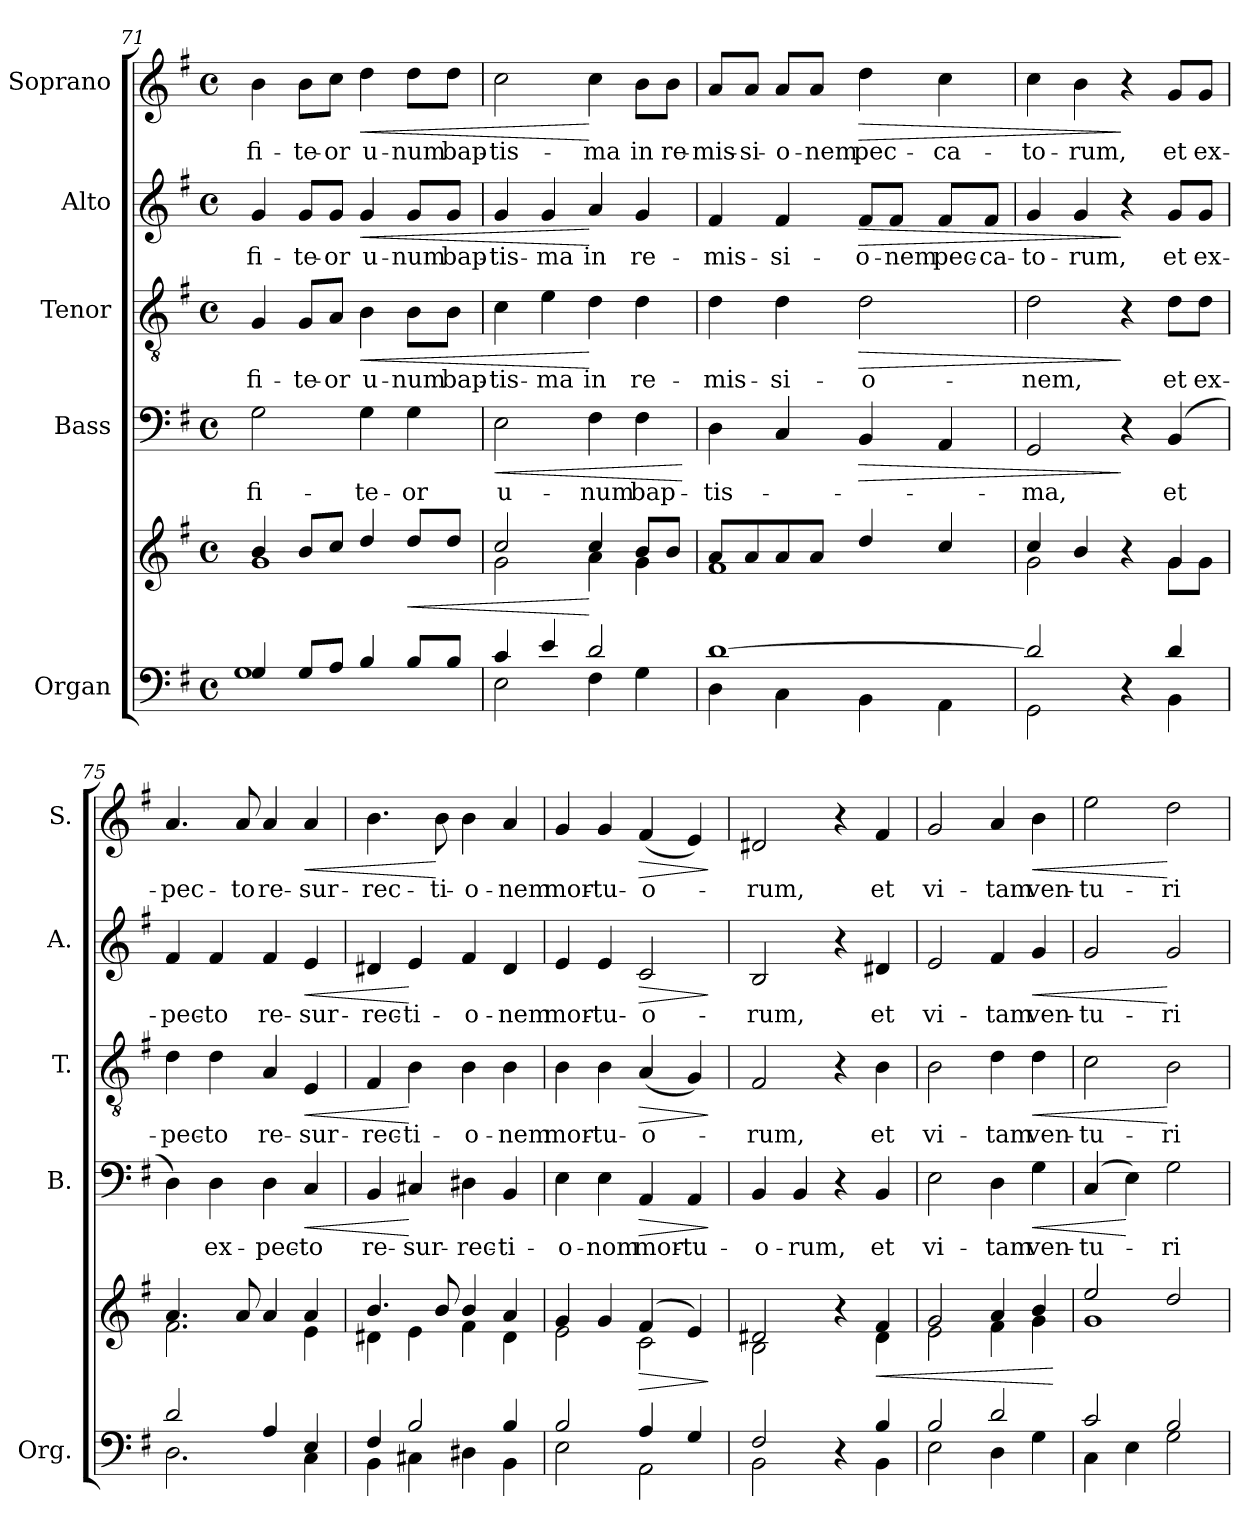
**kern	**kern	**dynam	**kern	**text	**dynam	**kern	**text	**dynam	**kern	**text	**dynam	**kern	**text	**dynam
*part5	*part5	*part5	*part4	*part4	*part4	*part3	*part3	*part3	*part2	*part2	*part2	*part1	*part1	*part1
*staff6	*staff5	*staff5/6	*staff4	*staff4	*staff4	*staff3	*staff3	*staff3	*staff2	*staff2	*staff2	*staff1	*staff1	*staff1
*I"Organ	*	*	*I"Bass	*	*	*I"Tenor	*	*	*I"Alto	*	*	*I"Soprano	*	*
*I'Org.	*	*	*I'B.	*	*	*I'T.	*	*	*I'A.	*	*	*I'S.	*	*
!!LO:LB:g=z
*clefF4	*clefG2	*	*clefF4	*	*	*clefGv2	*	*	*clefG2	*	*	*clefG2	*	*
*k[f#]	*k[f#]	*	*k[f#]	*	*	*k[f#]	*	*	*k[f#]	*	*	*k[f#]	*	*
*G:	*G:	*	*G:	*	*	*G:	*	*	*G:	*	*	*G:	*	*
*M4/4	*M4/4	*	*M4/4	*	*	*M4/4	*	*	*M4/4	*	*	*M4/4	*	*
*met(c)	*met(c)	*	*met(c)	*	*	*met(c)	*	*	*met(c)	*	*	*met(c)	*	*
=71	=71	=71	=71	=71	=71	=71	=71	=71	=71	=71	=71	=71	=71	=71
*^	*^	*	*	*	*	*	*	*	*	*	*	*	*	*
!	!	!	!	!	!	!LO:LY:b	!	!	!LO:LY:b	!	!	!LO:LY:b	!	!	!LO:LY:b	!
4G/	1G	4b/	1g	.	2G\	-fi-	.	4G/	-fi-	.	4g/	-fi-	.	4b\	-fi-	.
!	!	!	!	!	!	!	!	!	!LO:LY:b	!	!	!LO:LY:b	!	!	!LO:LY:b	!
8G/L	.	8b/L	.	.	.	.	.	8G/L	-te-	.	8g/L	-te-	.	8b\L	-te-	.
!	!	!	!	!	!	!	!	!	!LO:LY:b	!	!	!LO:LY:b	!	!	!LO:LY:b	!
8A/J	.	8cc/J	.	.	.	.	.	8A/J	-or	.	8g/J	-or	.	8cc\J	-or	.
!	!	!	!	!	!	!LO:LY:b	!	!	!LO:LY:b	!LO:HP:b	!	!LO:LY:b	!LO:HP:b	!	!LO:LY:b	!LO:HP:b
4B/	.	4dd/	.	.	4G\	-te-	.	4B\	u-	<	4g/	u-	<	4dd\	u-	<
!	!	!	!	!LO:HP:b	!	!LO:LY:b	!	!	!LO:LY:b	!	!	!LO:LY:b	!	!	!LO:LY:b	!
8B/L	.	8dd/L	.	<	4G\	-or	.	8B\L	-num	.	8g/L	-num	.	8dd\L	-num	.
!	!	!	!	!	!	!	!	!	!LO:LY:b	!	!	!LO:LY:b	!	!	!LO:LY:b	!
8B/J	.	8dd/J	.	.	.	.	.	8B\J	bap-	.	8g/J	bap-	.	8dd\J	bap-	.
=72	=72	=72	=72	=72	=72	=72	=72	=72	=72	=72	=72	=72	=72	=72	=72	=72
!	!	!	!	!	!	!LO:LY:b	!LO:HP:b	!	!LO:LY:b	!	!	!LO:LY:b	!	!	!LO:LY:b	!
4c/	2E\	2cc/	2g\	.	2E\	u-	<	4c\	-tis-	.	4g/	-tis-	.	2cc\	-tis-	.
!	!	!	!	!	!	!	!	!	!LO:LY:b	!	!	!LO:LY:b	!	!	!	!
4e/	.	.	.	.	.	.	.	4e\	-ma	.	4g/	-ma	.	.	.	.
!	!	!	!	!	!	!LO:LY:b	!	!	!LO:LY:b	!	!	!LO:LY:b	!	!	!LO:LY:b	!
2d/	4F#\	4cc/	4a\	[	4F#\	-num	.	4d\	in	[	4a/	in	[	4cc\	-ma	[
!	!	!	!	!	!	!LO:LY:b	!	!	!LO:LY:b	!	!	!LO:LY:b	!	!	!LO:LY:b	!
.	4G\	8b/L	4g\	.	4F#\	bap-	.	4d\	re-	.	4g/	re-	.	8b\L	in	.
!	!	!	!	!	!	!	!	!	!	!	!	!	!	!	!LO:LY:b	!
.	.	8b/J	.	.	.	.	.	.	.	.	.	.	.	8b\J	re-	.
*v	*v	*	*	*	*	*	*	*	*	*	*	*	*	*	*	*
*	*v	*v	*	*	*	*	*	*	*	*	*	*	*	*	*
.	.	.	.	.	[	.	.	.	.	.	.	.	.	.
=73	=73	=73	=73	=73	=73	=73	=73	=73	=73	=73	=73	=73	=73	=73
*^	*^	*	*	*	*	*	*	*	*	*	*	*	*	*
!	!	!	!	!	!	!LO:LY:b	!	!	!LO:LY:b	!	!	!LO:LY:b	!	!	!LO:LY:b	!
[1d	4D\	8a/L	1f#	.	4D\	-tis-	.	4d\	-mis-	.	4f#/	-mis-	.	8a/L	-mis-	.
!	!	!	!	!	!	!	!	!	!	!	!	!	!	!	!LO:LY:b	!
.	.	8a/	.	.	.	.	.	.	.	.	.	.	.	8a/J	-si-	.
!	!	!	!	!	!	!	!	!	!LO:LY:b	!	!	!LO:LY:b	!	!	!LO:LY:b	!
.	4C\	8a/	.	.	4C/	.	.	4d\	-si-	.	4f#/	-si-	.	8a/L	-o-	.
!	!	!	!	!	!	!	!	!	!	!	!	!	!	!	!LO:LY:b	!
.	.	8a/J	.	.	.	.	.	.	.	.	.	.	.	8a/J	-nem	.
!	!	!	!	!	!	!	!LO:HP:b	!	!LO:LY:b	!LO:HP:b	!	!LO:LY:b	!LO:HP:b	!	!LO:LY:b	!LO:HP:b
.	4BB\	4dd/	.	.	4BB/	.	>	2d\	-o-	>	8f#/L	-o-	>	4dd\	pec-	>
!	!	!	!	!	!	!	!	!	!	!	!	!LO:LY:b	!	!	!	!
.	.	.	.	.	.	.	.	.	.	.	8f#/J	-nem	.	.	.	.
!	!	!	!	!	!	!	!	!	!	!	!	!LO:LY:b	!	!	!LO:LY:b	!
.	4AA\	4cc/	.	.	4AA/	.	.	.	.	.	8f#/L	pec-	.	4cc\	-ca-	.
!	!	!	!	!	!	!	!	!	!	!	!	!LO:LY:b	!	!	!	!
.	.	.	.	.	.	.	.	.	.	.	8f#/J	-ca-	.	.	.	.
=74	=74	=74	=74	=74	=74	=74	=74	=74	=74	=74	=74	=74	=74	=74	=74	=74
!	!	!	!	!	!	!LO:LY:b	!	!	!LO:LY:b	!	!	!LO:LY:b	!	!	!LO:LY:b	!
2d/]	2GG\	4cc/	2g\	.	2GG/	-ma,	.	2d\	-nem,	.	4g/	-to-	.	4cc\	-to-	.
!	!	!	!	!	!	!	!	!	!	!	!	!LO:LY:b	!	!	!LO:LY:b	!
.	.	4b/	.	.	.	.	.	.	.	.	4g/	-rum,	.	4b\	-rum,	.
4r	4ryy	4r	4ryy	.	4r	.	]	4r	.	]	4r	.	]	4r	.	]
!	!	!	!	!	!	!LO:LY:b	!	!	!LO:LY:b	!	!	!LO:LY:b	!	!	!LO:LY:b	!
4d/	4BB\	4g/	8g\L	.	(<4BB/	et	.	8d\L	et	.	8g/L	et	.	8g/L	et	.
!	!	!	!	!	!	!	!	!	!LO:LY:b	!	!	!LO:LY:b	!	!	!LO:LY:b	!
.	.	.	8g\J	.	.	.	.	8d\J	ex-	.	8g/J	ex-	.	8g/J	ex-	.
!!LO:PB:g=z
=75	=75	=75	=75	=75	=75	=75	=75	=75	=75	=75	=75	=75	=75	=75	=75	=75
!	!	!	!	!	!	!	!	!	!LO:LY:b	!	!	!LO:LY:b	!	!	!LO:LY:b	!
2d/	2.D\	4.a/	2.f#\	.	4D\)	.	.	4d\	-pec-	.	4f#/	-pec-	.	4.a/	-pec-	.
!	!	!	!	!	!	!LO:LY:b	!	!	!LO:LY:b	!	!	!LO:LY:b	!	!	!	!
.	.	.	.	.	4D\	ex-	.	4d\	-to	.	4f#/	-to	.	.	.	.
!	!	!	!	!	!	!	!	!	!	!	!	!	!	!	!LO:LY:b	!
.	.	8a/	.	.	.	.	.	.	.	.	.	.	.	8a/	-to	.
!	!	!	!	!	!	!LO:LY:b	!	!	!LO:LY:b	!	!	!LO:LY:b	!	!	!LO:LY:b	!
4A/	.	4a/	.	.	4D\	-pec-	.	4A/	re-	.	4f#/	re-	.	4a/	re-	.
!	!	!	!	!	!	!LO:LY:b	!LO:HP:b	!	!LO:LY:b	!LO:HP:b	!	!LO:LY:b	!LO:HP:b	!	!LO:LY:b	!LO:HP:b
4E/	4C\	4a/	4e\	.	4C/	-to	<	4E/	-sur-	<	4e/	-sur-	<	4a/	-sur-	<
=76	=76	=76	=76	=76	=76	=76	=76	=76	=76	=76	=76	=76	=76	=76	=76	=76
!	!	!	!	!	!	!LO:LY:b	!	!	!LO:LY:b	!	!	!LO:LY:b	!	!	!LO:LY:b	!
4F#/	4BB\	4.b/	4d#X\	.	4BB/	re-	.	4F#/	-rec-	.	4d#X/	-rec-	.	4.b\	-rec-	.
!	!	!	!	!	!	!LO:LY:b	!	!	!LO:LY:b	!	!	!LO:LY:b	!	!	!	!
2B/	4C#X\	.	4e\	.	4C#X/	-sur-	[	4B\	-ti-	[	4e/	-ti-	[	.	.	.
!	!	!	!	!	!	!	!	!	!	!	!	!	!	!	!LO:LY:b	!
.	.	8b/	.	.	.	.	.	.	.	.	.	.	.	8b\	-ti-	[
!	!	!	!	!	!	!LO:LY:b	!	!	!LO:LY:b	!	!	!LO:LY:b	!	!	!LO:LY:b	!
.	4D#X\	4b/	4f#\	.	4D#X\	-rec-	.	4B\	-o-	.	4f#/	-o-	.	4b\	-o-	.
!	!	!	!	!	!	!LO:LY:b	!	!	!LO:LY:b	!	!	!LO:LY:b	!	!	!LO:LY:b	!
4B/	4BB\	4a/	4d#\	.	4BB/	-ti-	.	4B\	-nem	.	4d#/	-nem	.	4a/	-nem	.
=77	=77	=77	=77	=77	=77	=77	=77	=77	=77	=77	=77	=77	=77	=77	=77	=77
!	!	!	!	!	!	!LO:LY:b	!	!	!LO:LY:b	!	!	!LO:LY:b	!	!	!LO:LY:b	!
2B/	2E\	4g/	2e\	.	4E\	-o-	.	4B\	mor-	.	4e/	mor-	.	4g/	mor-	.
!	!	!	!	!	!	!LO:LY:b	!	!	!LO:LY:b	!	!	!LO:LY:b	!	!	!LO:LY:b	!
.	.	4g/	.	.	4E\	-nom	.	4B\	-tu-	.	4e/	-tu-	.	4g/	-tu-	.
!	!	!	!	!LO:HP:b	!	!LO:LY:b	!LO:HP:b	!	!LO:LY:b	!LO:HP:b	!	!LO:LY:b	!LO:HP:b	!	!LO:LY:b	!LO:HP:b
4A/	2AA\	(>4f#/	2c\	>	4AA/	mor-	>	(<4A/	-o-	>	2c/	-o-	>	(<4f#/	-o-	>
!	!	!	!	!	!	!LO:LY:b	!	!	!	!	!	!	!	!	!	!
4G/	.	4e/)	.	.	4AA/	-tu-	.	4G/)	.	.	.	.	.	4e/)	.	.
*v	*v	*	*	*	*	*	*	*	*	*	*	*	*	*	*	*
*	*v	*v	*	*	*	*	*	*	*	*	*	*	*	*	*
.	.	]	.	.	]	.	.	]	.	.	]	.	.	]
=78	=78	=78	=78	=78	=78	=78	=78	=78	=78	=78	=78	=78	=78	=78
*^	*^	*	*	*	*	*	*	*	*	*	*	*	*	*
!	!	!	!	!	!	!LO:LY:b	!	!	!LO:LY:b	!	!	!LO:LY:b	!	!	!LO:LY:b	!
2F#/	2BB\	2d#X/	2B\	.	4BB/	-o-	.	2F#/	-rum,	.	2B/	-rum,	.	2d#X/	-rum,	.
!	!	!	!	!	!	!LO:LY:b	!	!	!	!	!	!	!	!	!	!
.	.	.	.	.	4BB/	-rum,	.	.	.	.	.	.	.	.	.	.
4r	4ryy	4r	4ryy	.	4r	.	.	4r	.	.	4r	.	.	4r	.	.
!	!	!	!	!LO:HP:b	!	!LO:LY:b	!	!	!LO:LY:b	!	!	!LO:LY:b	!	!	!LO:LY:b	!
4B/	4BB\	4f#/	4d#\	<	4BB/	et	.	4B\	et	.	4d#X/	et	.	4f#/	et	.
!!LO:LB:g=z
=79	=79	=79	=79	=79	=79	=79	=79	=79	=79	=79	=79	=79	=79	=79	=79	=79
!	!	!	!	!	!	!LO:LY:b	!	!	!LO:LY:b	!	!	!LO:LY:b	!	!	!LO:LY:b	!
2B/	2E\	2g/	2e\	.	2E\	vi-	.	2B\	vi-	.	2e/	vi-	.	2g/	vi-	.
!	!	!	!	!	!	!LO:LY:b	!	!	!LO:LY:b	!	!	!LO:LY:b	!	!	!LO:LY:b	!
2d/	4D\	4a/	4f#\	.	4D\	-tam	.	4d\	-tam	.	4f#/	-tam	.	4a/	-tam	.
!	!	!	!	!	!	!LO:LY:b	!LO:HP:b	!	!LO:LY:b	!LO:HP:b	!	!LO:LY:b	!LO:HP:b	!	!LO:LY:b	!LO:HP:b
.	4G\	4b/	4g\	.	4G\	ven-	<	4d\	ven-	<	4g/	ven-	<	4b\	ven-	<
*v	*v	*	*	*	*	*	*	*	*	*	*	*	*	*	*	*
*	*v	*v	*	*	*	*	*	*	*	*	*	*	*	*	*
.	.	[	.	.	.	.	.	.	.	.	.	.	.	.
=80	=80	=80	=80	=80	=80	=80	=80	=80	=80	=80	=80	=80	=80	=80
*^	*^	*	*	*	*	*	*	*	*	*	*	*	*	*
!	!	!	!	!	!	!LO:LY:b	!	!	!LO:LY:b	!	!	!LO:LY:b	!	!	!LO:LY:b	!
2c/	4C\	2ee/	1g	.	(>4C/	-tu-	.	2c\	-tu-	.	2g/	-tu-	.	2ee\	-tu-	.
.	4E\	.	.	.	4E\)	.	[	.	.	.	.	.	.	.	.	.
!	!	!	!	!	!	!LO:LY:b	!	!	!LO:LY:b	!	!	!LO:LY:b	!	!	!LO:LY:b	!
2B/	2G\	2dd/	.	.	2G\	-ri	.	2B\	-ri	[	2g/	-ri	[	2dd\	-ri	[
*v	*v	*	*	*	*	*	*	*	*	*	*	*	*	*	*	*
*	*v	*v	*	*	*	*	*	*	*	*	*	*	*	*	*
=	=	=	=	=	=	=	=	=	=	=	=	=	=	=
*-	*-	*-	*-	*-	*-	*-	*-	*-	*-	*-	*-	*-	*-	*-
